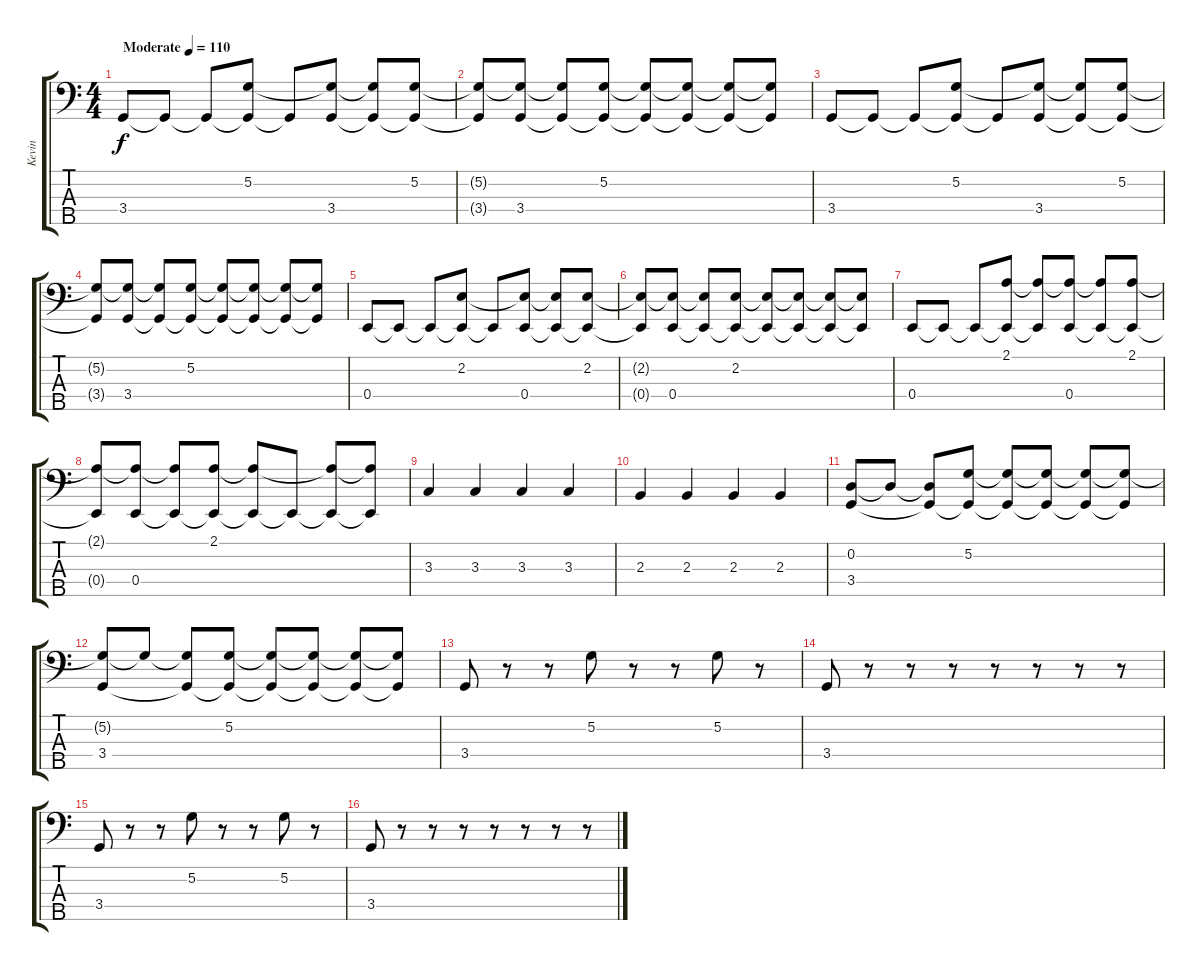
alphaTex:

\track ("Kevin" "Kevin") {instrument electricbasspick}
\staff {score tabs}
\tuning (G2 D2 A1 E1 B0) {hide}
\ts (4 4)
\tempo (110 "Moderate")
\clef f4
\ks c
3.4.8{dy f instrument electricbasspick} 3.4{t}.8 3.4{t}.8 (5.2 3.4{t}).8 3.4{t}.8 (5.2{t} 3.4).8 (5.2{t} 3.4{t}).8 (5.2 3.4{t}).8 |
(5.2{t} 3.4{t}).8 (5.2{t} 3.4).8 (5.2{t} 3.4{t}).8 (5.2 3.4{t}).8 (5.2{t} 3.4{t}).8 (5.2{t} 3.4{t}).8 (5.2{t} 3.4{t}).8 (5.2{t} 3.4{t}).8 |
3.4.8 3.4{t}.8 3.4{t}.8 (5.2 3.4{t}).8 3.4{t}.8 (5.2{t} 3.4).8 (5.2{t} 3.4{t}).8 (5.2 3.4{t}).8 |
(5.2{t} 3.4{t}).8 (5.2{t} 3.4).8 (5.2{t} 3.4{t}).8 (5.2 3.4{t}).8 (5.2{t} 3.4{t}).8 (5.2{t} 3.4{t}).8 (5.2{t} 3.4{t}).8 (5.2{t} 3.4{t}).8 |
0.4.8 0.4{t}.8 0.4{t}.8 (2.2 0.4{t}).8 0.4{t}.8 (2.2{t} 0.4).8 (2.2{t} 0.4{t}).8 (2.2 0.4{t}).8 |
(2.2{t} 0.4{t}).8 (2.2{t} 0.4).8 (2.2{t} 0.4{t}).8 (2.2 0.4{t}).8 (2.2{t} 0.4{t}).8 (2.2{t} 0.4{t}).8 (2.2{t} 0.4{t}).8 (2.2{t} 0.4{t}).8 |
0.4.8 0.4{t}.8 0.4{t}.8 (2.1 0.4{t}).8 (2.1{t} 0.4{t}).8 (2.1{t} 0.4).8 (2.1{t} 0.4{t}).8 (2.1 0.4{t}).8 |
(2.1{t} 0.4{t}).8 (2.1{t} 0.4).8 (2.1{t} 0.4{t}).8 (2.1 0.4{t}).8 (2.1{t} 0.4{t}).8 0.4{t}.8 (2.1{t} 0.4{t}).8 (2.1{t} 0.4{t}).8 |
3.3.4 3.3.4 3.3.4 3.3.4 |
2.3.4 2.3.4 2.3.4 2.3.4 |
(0.2 3.4).8 0.2{t}.8 (0.2{t} 3.4{t}).8 (5.2 3.4{t}).8 (5.2{t} 3.4{t}).8 (5.2{t} 3.4{t}).8 (5.2{t} 3.4{t}).8 (5.2{t} 3.4{t}).8 |
(5.2{t} 3.4).8 5.2{t}.8 (5.2{t} 3.4{t}).8 (5.2 3.4{t}).8 (5.2{t} 3.4{t}).8 (5.2{t} 3.4{t}).8 (5.2{t} 3.4{t}).8 (5.2{t} 3.4{t}).8 |
3.4.8 r.8 r.8 5.2.8 r.8 r.8 5.2.8 r.8 |
3.4.8 r.8 r.8 r.8 r.8 r.8 r.8 r.8 |
3.4.8 r.8 r.8 5.2.8 r.8 r.8 5.2.8 r.8 |
3.4.8 r.8 r.8 r.8 r.8 r.8 r.8 r.8
